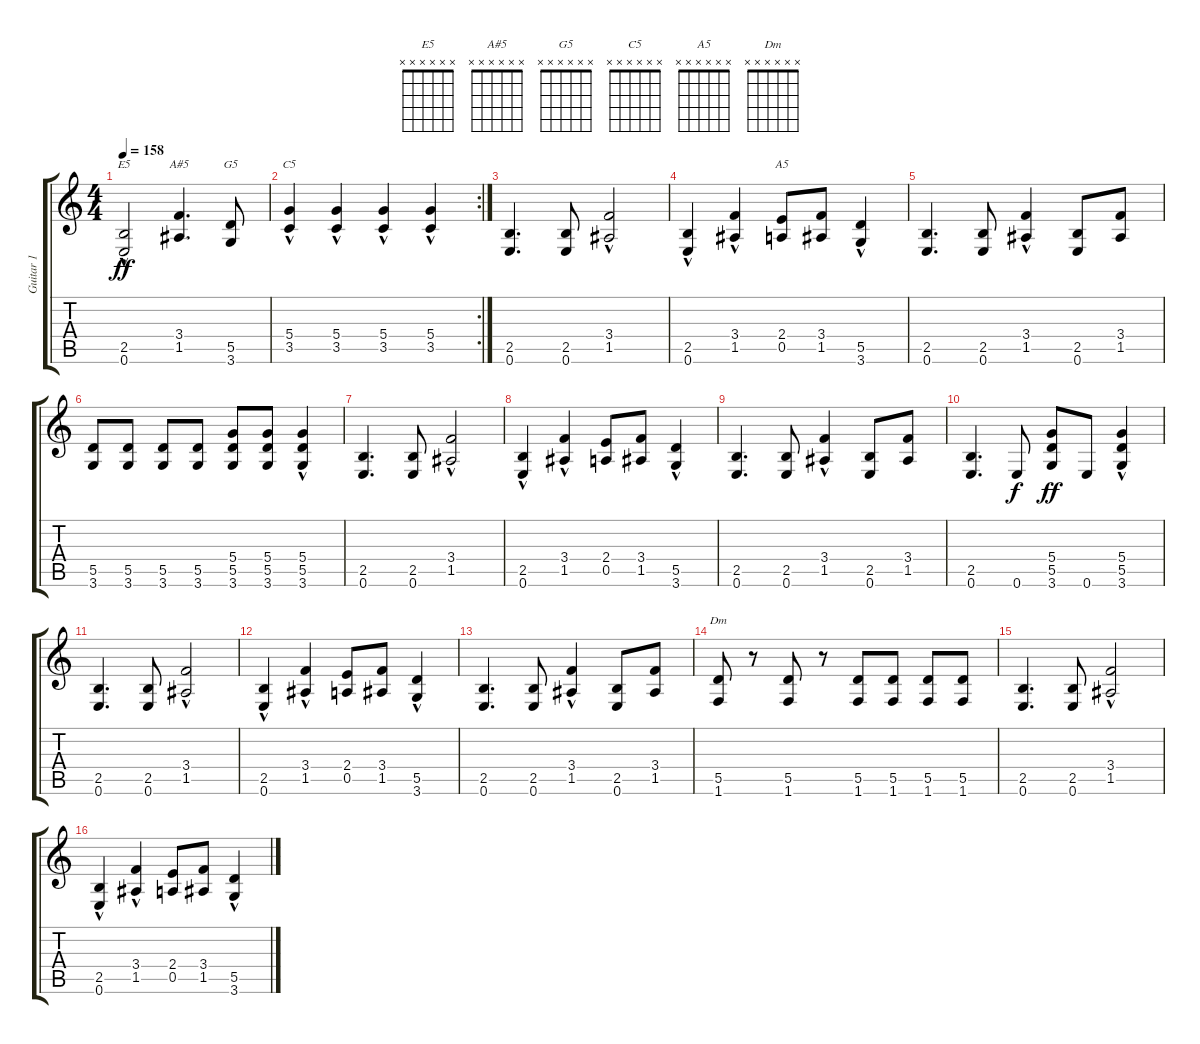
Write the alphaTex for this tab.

\track ("Guitar 1" "Guitar 1") {instrument distortionguitar}
\staff {score tabs}
\tuning (E4 B3 G3 D3 A2 E2) {hide}
\chord ("E5" x x x x x x) {firstfret 0}
\chord ("A#5" x x x x x x) {firstfret 0}
\chord ("G5" x x x x x x) {firstfret 0}
\chord ("C5" x x x x x x) {firstfret 0}
\chord ("A5" x x x x x x) {firstfret 0}
\chord ("Dm" x x x x x x) {firstfret 0}
\ts (4 4)
\tempo 158
\clef g2
\ks c
(2.5{hac} 0.6{hac}).2{ch "E5" dy ff} (3.4 1.5).4{d ch "A#5"} (5.5 3.6).8{ch "G5"} |
\rc 2
(5.4 3.5{hac}).4{ch "C5"} (5.4 3.5{hac}).4 (5.4 3.5{hac}).4 (5.4 3.5{hac}).4 |
(2.5 0.6).4{d} (2.5 0.6).8 (3.4{hac} 1.5{hac}).2 |
(2.5{hac} 0.6{hac}).4 (3.4{hac} 1.5{hac}).4 (2.4 0.5).8{ch "A5"} (3.4 1.5).8 (5.5 3.6{hac}).4 |
(2.5 0.6).4{d} (2.5 0.6).8 (3.4{hac} 1.5{hac}).4 (2.5 0.6).8 (3.4 1.5).8 |
(5.5 3.6).8 (5.5 3.6).8 (5.5 3.6).8 (5.5 3.6).8 (5.4 5.5 3.6).8 (5.4 5.5 3.6).8 (5.4 5.5 3.6{hac}).4 |
(2.5 0.6).4{d} (2.5 0.6).8 (3.4{hac} 1.5{hac}).2 |
(2.5{hac} 0.6{hac}).4 (3.4{hac} 1.5{hac}).4 (2.4 0.5).8 (3.4 1.5).8 (5.5 3.6{hac}).4 |
(2.5 0.6).4{d} (2.5 0.6).8 (3.4{hac} 1.5{hac}).4 (2.5 0.6).8 (3.4 1.5).8 |
(2.5 0.6).4{d} 0.6.8{dy f} (5.4 5.5 3.6).8{dy ff} 0.6.8 (5.4{hac} 5.5 3.6{hac}).4 |
(2.5 0.6).4{d} (2.5 0.6).8 (3.4{hac} 1.5{hac}).2 |
(2.5{hac} 0.6{hac}).4 (3.4{hac} 1.5{hac}).4 (2.4 0.5).8 (3.4 1.5).8 (5.5 3.6{hac}).4 |
(2.5 0.6).4{d} (2.5 0.6).8 (3.4{hac} 1.5{hac}).4 (2.5 0.6).8 (3.4 1.5).8 |
(5.5 1.6).8{ch "Dm"} r.8 (5.5 1.6).8 r.8 (5.5 1.6).8 (5.5 1.6).8 (5.5 1.6).8 (5.5 1.6).8 |
(2.5 0.6).4{d} (2.5 0.6).8 (3.4{hac} 1.5{hac}).2 |
(2.5{hac} 0.6{hac}).4 (3.4{hac} 1.5{hac}).4 (2.4 0.5).8 (3.4 1.5).8 (5.5 3.6{hac}).4
